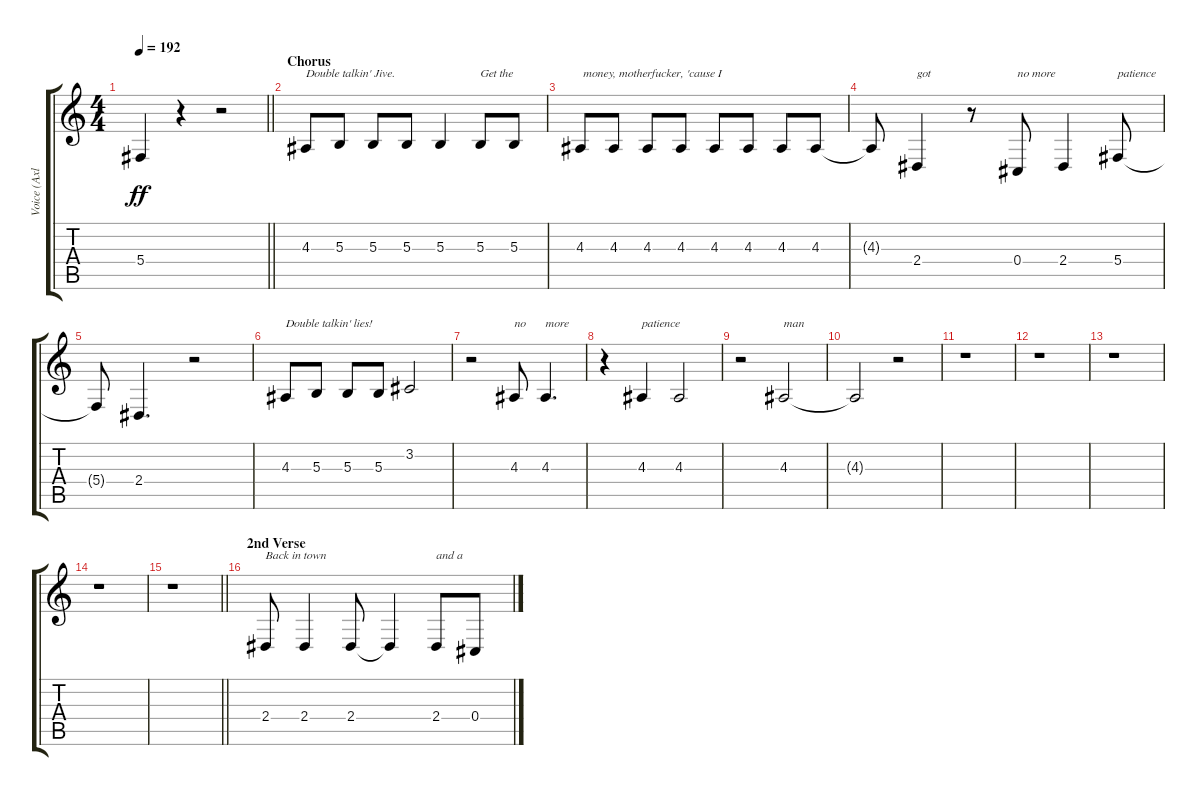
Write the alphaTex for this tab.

\track ("Voice (Axl)" "Voice (Axl") {instrument lead2sawtooth}
\staff {score tabs}
\tuning (Eb4 Bb3 Gb3 Db3 Ab2 Eb2) {hide}
\ts (4 4)
\tempo 192
\clef g2
\barLineRight lightlight
\ks c
5.4{t}.4{dy ff} r.4 r.2 |
\section ("" "Chorus")
4.3.8{txt "Double talkin' Jive."} 5.3.8 5.3.8 5.3.8 5.3.4 5.3.8{txt "Get the"} 5.3.8 |
4.3.8{txt " money, motherfucker, 'cause I"} 4.3.8 4.3.8 4.3.8 4.3.8 4.3.8 4.3.8 4.3.8 |
4.3{t}.8 2.4.4{txt "got"} r.8 0.4.8{txt "no more"} 2.4.4 5.4.8{txt "patience"} |
5.4{t}.8 2.4.4{d} r.2 |
4.3.8{txt "Double talkin' lies!"} 5.3.8 5.3.8 5.3.8 3.2.2 |
r.2 4.3.8{txt "no"} 4.3.4{d txt "more"} |
r.4 4.3.4{txt "patience"} 4.3.2 |
r.2 4.3.2{txt "man"} |
4.3{t}.2 r.2 |
r.1 |
r.1 |
r.1 |
r.1 |
\barLineRight lightlight
r.1 |
\section ("" "2nd Verse")
2.4.8{txt "Back in town"} 2.4.4 2.4.8 2.4{t}.4 2.4.8{txt "and a"} 0.4.8
